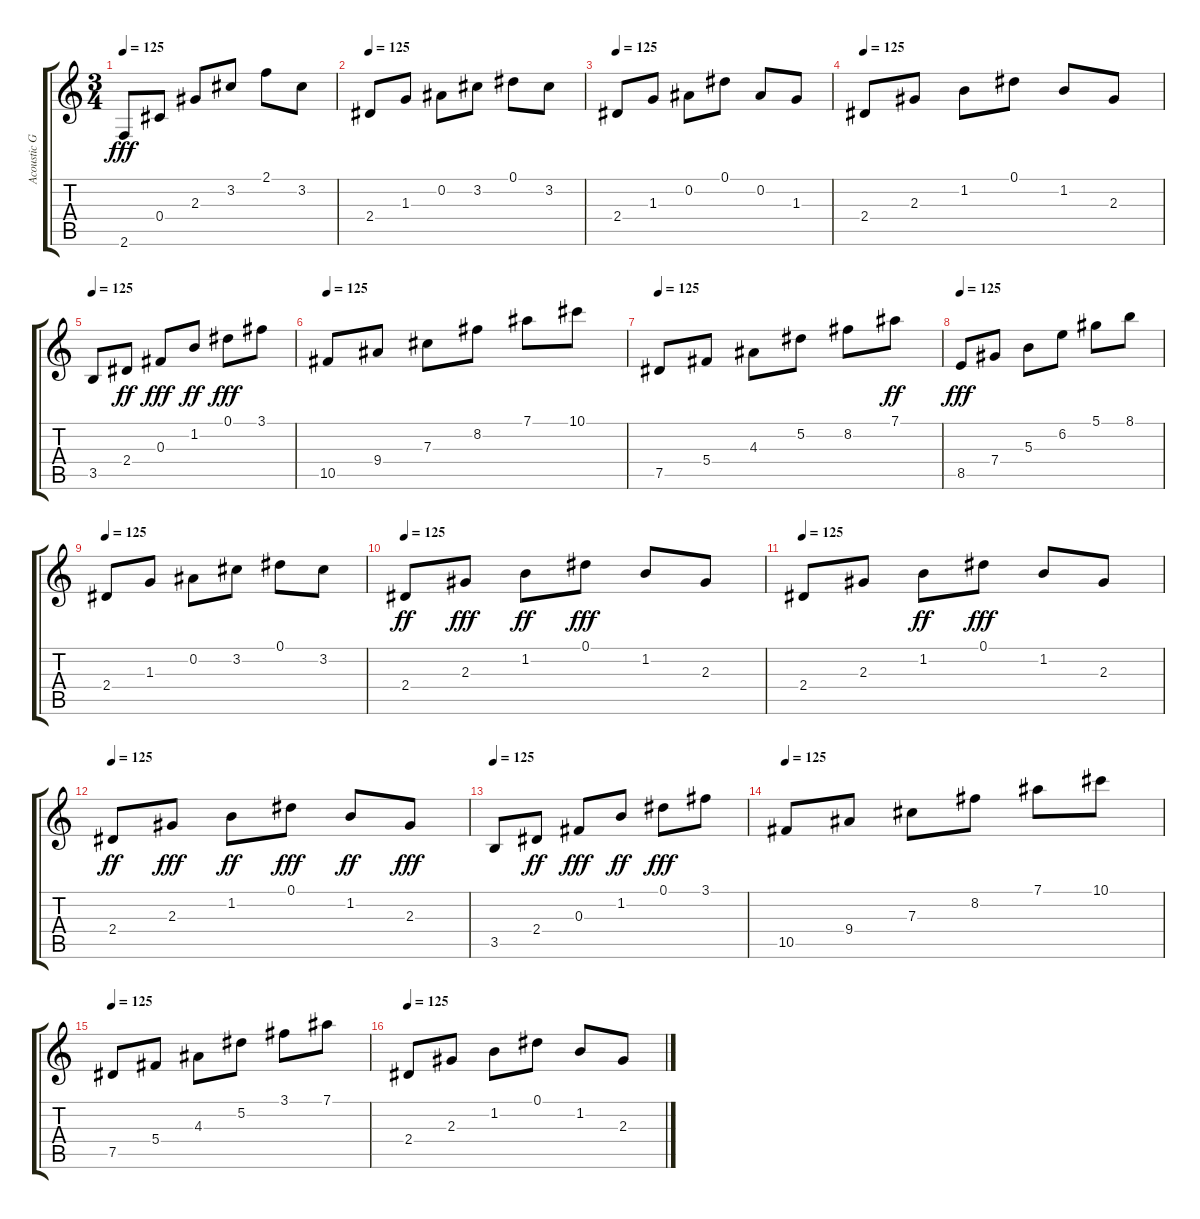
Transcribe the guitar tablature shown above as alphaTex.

\track ("Acoustic Guitar" "Acoustic G") {instrument acousticguitarnylon}
\staff {score tabs}
\tuning (Eb4 Bb3 Gb3 Db3 Ab2 Eb2) {hide}
\ts (3 4)
\tempo 125
\clef g2
\ks c
2.6.8{dy fff} 0.4.8 2.3.8 3.2.8 2.1.8 3.2.8 |
\tempo 125
2.4.8 1.3.8 0.2.8 3.2.8 0.1.8 3.2.8 |
\tempo 125
2.4.8 1.3.8 0.2.8 0.1.8 0.2.8 1.3.8 |
\tempo 125
2.4.8 2.3.8 1.2.8 0.1.8 1.2.8 2.3.8 |
\tempo 125
3.5.8 2.4.8{dy ff} 0.3.8{dy fff} 1.2.8{dy ff} 0.1.8{dy fff} 3.1.8 |
\tempo 125
10.5.8 9.4.8 7.3.8 8.2.8 7.1.8 10.1.8 |
\tempo 125
7.5.8 5.4.8 4.3.8 5.2.8 8.2.8 7.1.8{dy ff} |
\tempo 125
8.5.8{dy fff} 7.4.8 5.3.8 6.2.8 5.1.8 8.1.8 |
\tempo 125
2.4.8 1.3.8 0.2.8 3.2.8 0.1.8 3.2.8 |
\tempo 125
2.4.8{dy ff} 2.3.8{dy fff} 1.2.8{dy ff} 0.1.8{dy fff} 1.2.8 2.3.8 |
\tempo 125
2.4.8 2.3.8 1.2.8{dy ff} 0.1.8{dy fff} 1.2.8 2.3.8 |
\tempo 125
2.4.8{dy ff} 2.3.8{dy fff} 1.2.8{dy ff} 0.1.8{dy fff} 1.2.8{dy ff} 2.3.8{dy fff} |
\tempo 125
3.5.8 2.4.8{dy ff} 0.3.8{dy fff} 1.2.8{dy ff} 0.1.8{dy fff} 3.1.8 |
\tempo 125
10.5.8 9.4.8 7.3.8 8.2.8 7.1.8 10.1.8 |
\tempo 125
7.5.8 5.4.8 4.3.8 5.2.8 3.1.8 7.1.8 |
\tempo 125
2.4.8 2.3.8 1.2.8 0.1.8 1.2.8 2.3.8
